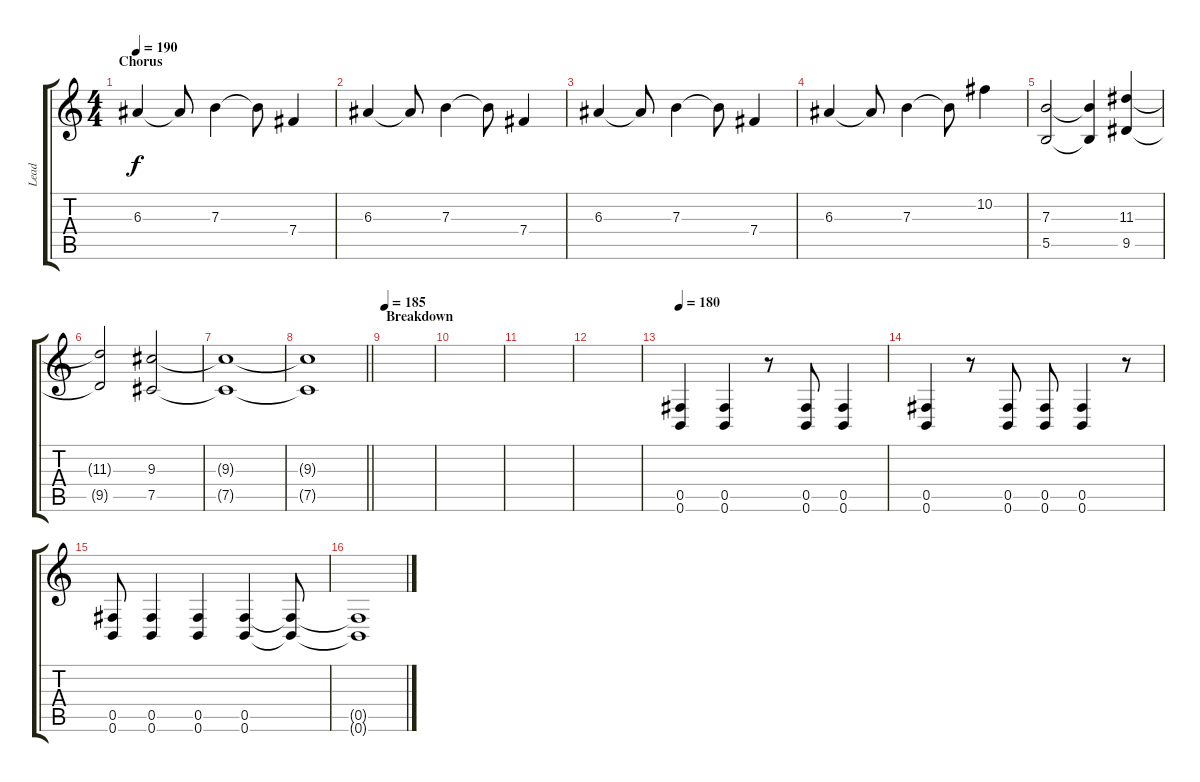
\track ("Lead" "Lead") {instrument distortionguitar}
\staff {score tabs}
\tuning (Db4 Ab3 E3 B2 Gb2 B1) {hide}
\ts (4 4)
\section ("" "Chorus")
\tempo 190
\clef g2
\ks c
6.3.4{dy f} 6.3{t}.8 7.3.4 7.3{t}.8 7.4.4 |
6.3.4 6.3{t}.8 7.3.4 7.3{t}.8 7.4.4 |
6.3.4 6.3{t}.8 7.3.4 7.3{t}.8 7.4.4 |
6.3.4 6.3{t}.8 7.3.4 7.3{t}.8 10.2.4 |
(7.3 5.5).2 (7.3{t} 5.5{t}).4 (11.3 9.5).4 |
(11.3{t} 9.5{t}).2 (9.3 7.5).2 |
(9.3{t} 7.5{t}).1 |
\barLineRight lightlight
(9.3{t} 7.5{t}).1 |
\section ("" "Breakdown")
\tempo 185
|
|
|
|
\tempo 180
(0.5 0.6).4 (0.5 0.6).4 r.8 (0.5 0.6).8 (0.5 0.6).4 |
(0.5 0.6).4 r.8 (0.5 0.6).8 (0.5 0.6).8 (0.5 0.6).4 r.8 |
(0.5 0.6).8 (0.5 0.6).4 (0.5 0.6).4 (0.5 0.6).4 (0.5{t} 0.6{t}).8 |
(0.5{t} 0.6{t}).1
